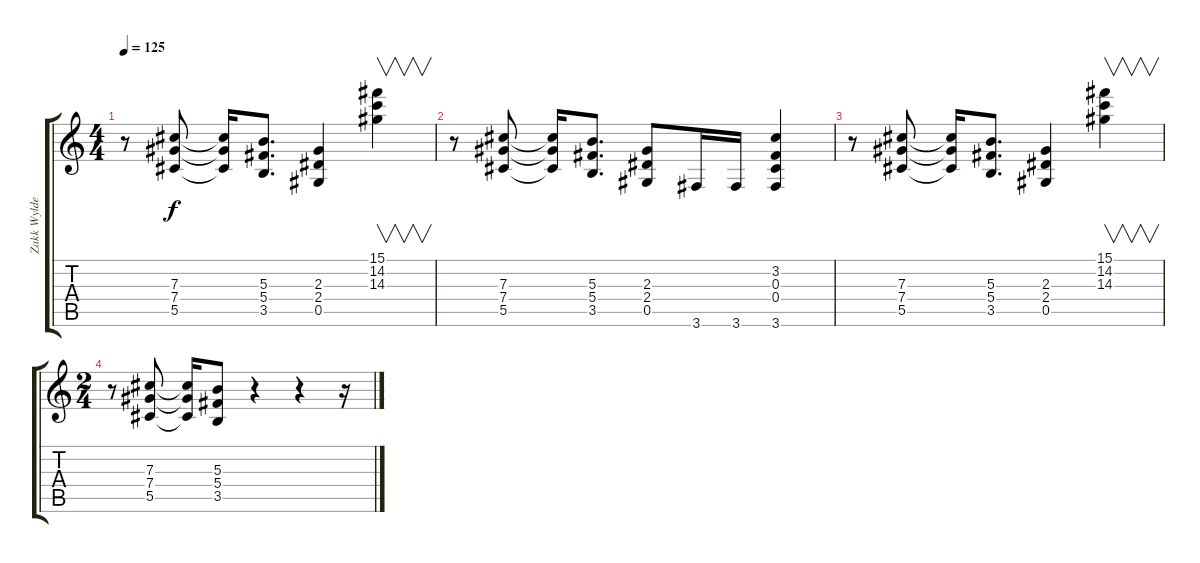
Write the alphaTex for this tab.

\track ("Zakk Wylde" "Zakk Wylde") {instrument overdrivenguitar}
\staff {score tabs}
\tuning (Eb4 Bb3 Gb3 Db3 Ab2 Eb2) {hide}
\ts (4 4)
\tempo 125
\clef g2
\ks c
r.8{dy f} (7.3 7.4 5.5).8 (7.3{t} 7.4{t} 5.5{t}).16 (5.3 5.4 3.5).8{d} (2.3 2.4 0.5).4 (15.1 14.2 14.3).4{v} |
r.8 (7.3 7.4 5.5).8 (7.3{t} 7.4{t} 5.5{t}).16 (5.3 5.4 3.5).8{d} (2.3 2.4 0.5).8 3.6.16 3.6.16 (3.2 0.3 0.4 3.6).4 |
r.8 (7.3 7.4 5.5).8 (7.3{t} 7.4{t} 5.5{t}).16 (5.3 5.4 3.5).8{d} (2.3 2.4 0.5).4 (15.1 14.2 14.3).4{v} |
\ts (2 4)
r.8 (7.3 7.4 5.5).8 (7.3{t} 7.4{t} 5.5{t}).16 (5.3 5.4 3.5).8 r.4 r.4 r.16
